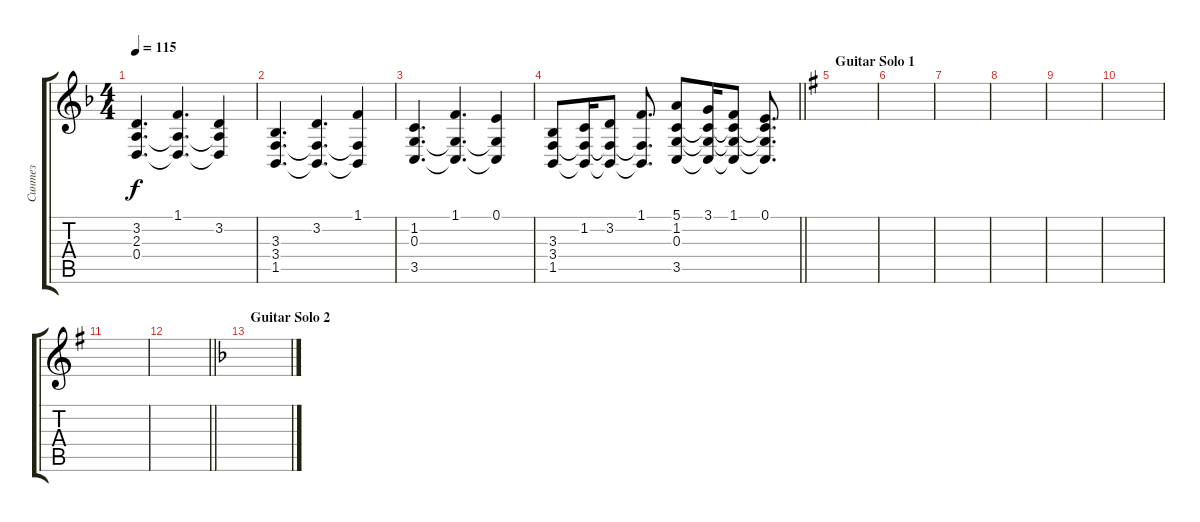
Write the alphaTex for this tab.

\track ("Синтез" "Синтез") {instrument stringensemble1}
\staff {score tabs}
\tuning (E4 B3 G3 D3 A2 E2) {hide}
\ts (4 4)
\tempo 115
\clef g2
\ks dminor
(3.2 2.3 0.4).4{d dy f} (1.1 2.3{t} 0.4{t}).4{d} (3.2 2.3{t} 0.4{t}).4 |
(3.3 3.4 1.5).4{d} (3.2 3.4{t} 1.5{t}).4{d} (1.1 3.4{t} 1.5{t}).4 |
(1.2 0.3 3.5).4{d} (1.1 0.3{t} 3.5{t}).4{d} (0.1 0.3{t} 3.5{t}).4 |
\barLineRight lightlight
(3.3 3.4 1.5).8 (1.2 3.4{t} 1.5{t}).16 (3.2 3.4{t} 1.5{t}).8 (1.1 3.4{t} 1.5{t}).8{d} (5.1 1.2 0.3 3.5).8 (3.1 1.2{t} 0.3{t} 3.5{t}).16 (1.1 1.2{t} 0.3{t} 3.5{t}).8 (0.1 1.2{t} 0.3{t} 3.5{t}).8{d} |
\section ("" "Guitar Solo 1")
\ks eminor
|
|
|
|
|
|
|
\barLineRight lightlight
|
\section ("" "Guitar Solo 2")
\ks dminor
